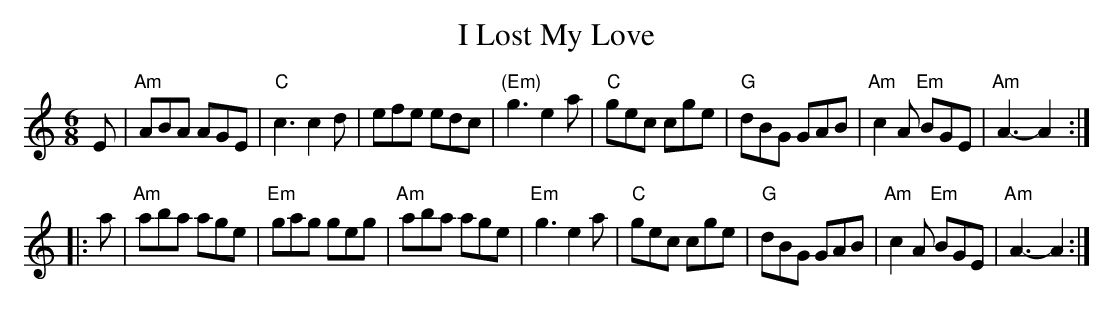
X:1
T: I Lost My Love
M: 6/8
L: 1/8
K: Am
E \
| "Am"ABA AGE | "C"c3 c2d | efe edc | "(Em)"g3 e2a \
| "C"gec cge | "G"dBG GAB | "Am"c2A "Em"BGE | "Am"A3- A2 :|
|: a \
| "Am"aba age | "Em"gag geg | "Am"aba age | "Em"g3 e2a \
| "C"gec cge | "G"dBG GAB | "Am"c2A "Em"BGE | "Am"A3- A2 :|
